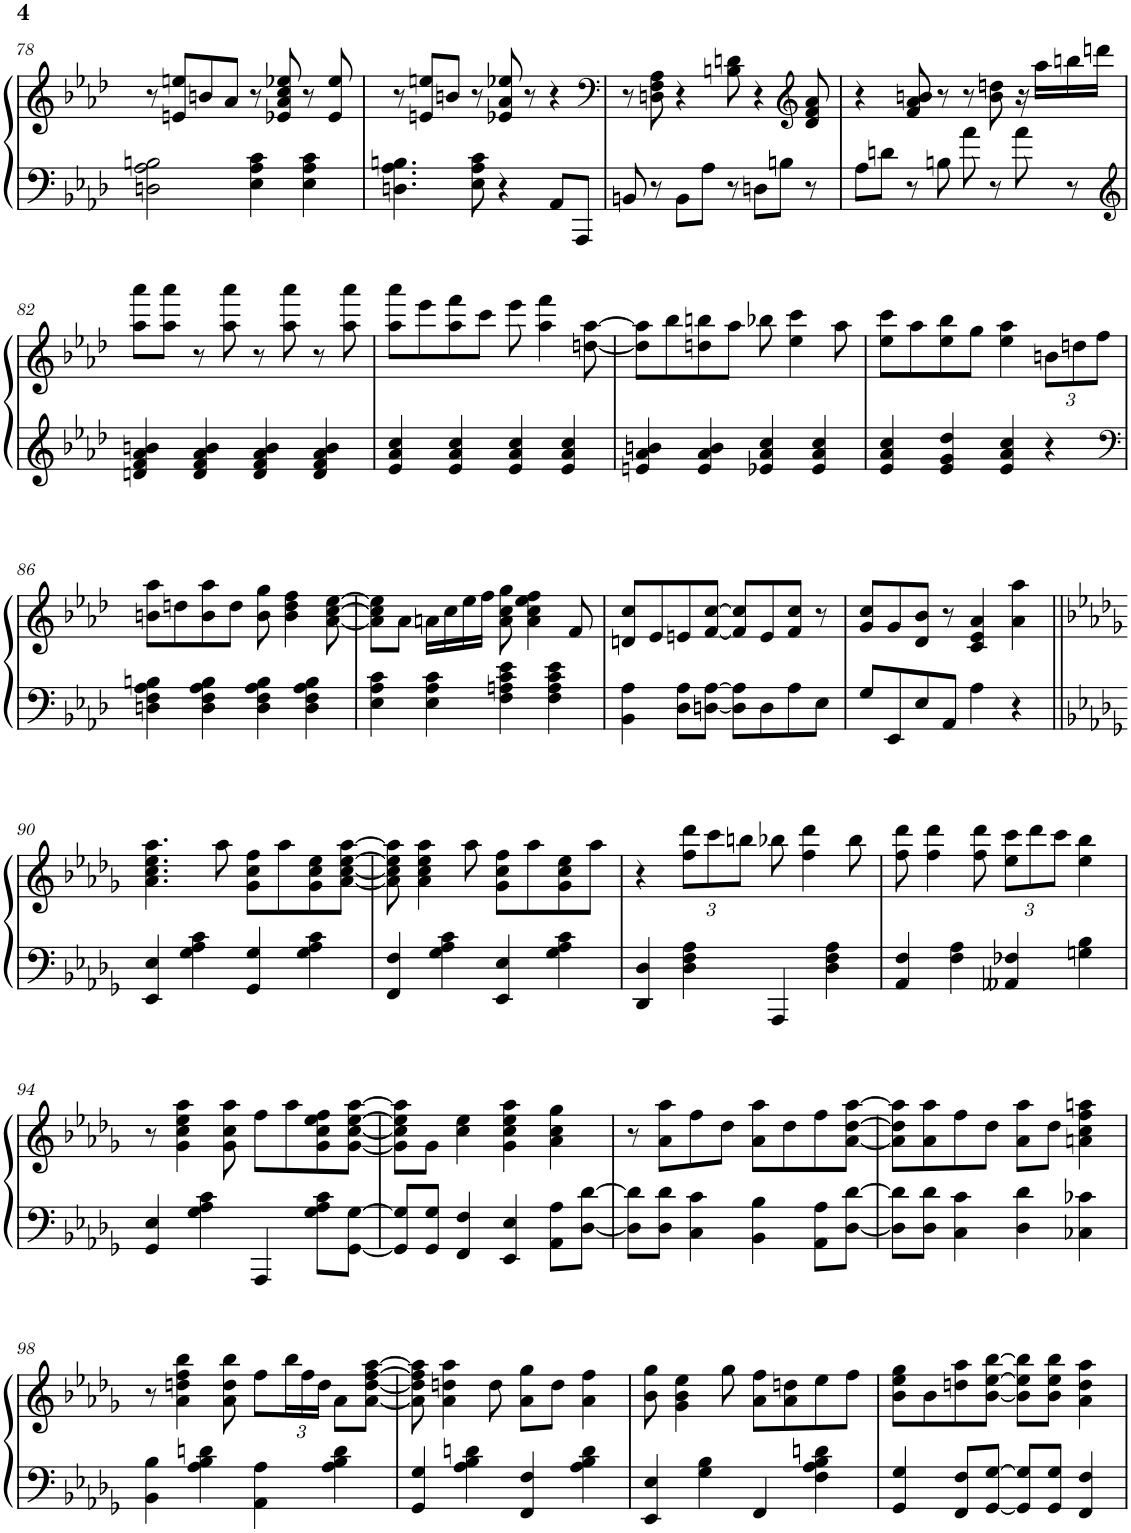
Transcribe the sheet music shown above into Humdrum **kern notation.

**kern	**kern
*part1	*part1
*staff2	*staff1
*I"Piano	*
*I'Pno.	*
!!LO:PB:g=z
*clefF4	*clefG2
*k[b-e-a-d-]	*k[b-e-a-d-]
*M4/4	*M4/4
=78	=78
2Dn\ 2A-\ 2Bn\	8r
.	8en/ 8een/L
.	8bn/
.	8a-/J
4E-\ 4A-\ 4c\	8r
.	8e-X/ 8a-/ 8cc/ 8ee-X/
4E-\ 4A-\ 4c\	8r
.	8e-/ 8ee-/
=79	=79
4.Dn\ 4.A-\ 4.Bn\	8r
.	8en/ 8een/L
.	8bn/J
8E-\ 8A-\ 8c\	8r
4r	8e-X/ 8a-/ 8ee-X/
.	8r
8AA-/L	4r
8AAA-/J	.
=80	=80
*	*clefF4
8BBn/	8r
8r	8Dn\ 8F\ 8A-\
8BB\L	4r
8A-\J	.
8r	8Bn\ 8dn\
8Dn\L	4r
8Bn\J	.
*	*clefG2
8r	8d/ 8f/ 8a-/
=81	=81
8A-\L	4r
8dn\J	.
8r	8f/ 8a-/ 8bn/
8Bn\	8r
8a-\	8r
8r	8b\ 8ddn\
8a-\	16r
.	16aa-\LL
8r	16bbn\
.	16dddn\JJ
!!LO:LB:g=z
=82	=82
*clefG2	*
4dn/ 4f/ 4a-/ 4bn/	8aa-\ 8aaa-\L
.	8aa-\ 8aaa-\J
4d/ 4f/ 4a-/ 4b/	8r
.	8aa-\ 8aaa-\
4d/ 4f/ 4a-/ 4b/	8r
.	8aa-\ 8aaa-\
4d/ 4f/ 4a-/ 4b/	8r
.	8aa-\ 8aaa-\
=83	=83
4e-/ 4a-/ 4cc/	8aa-\ 8aaa-\L
.	8eee-\
4e-/ 4a-/ 4cc/	8aa-\ 8fff\
.	8ccc\J
4e-/ 4a-/ 4cc/	8eee-\
.	4aa-\ 4fff\
4e-/ 4a-/ 4cc/	.
.	[8ddn\ [8aa-\
=84	=84
4en/ 4a-/ 4bn/	8dd\] 8aa-\]L
.	8bb-\
4e/ 4a-/ 4b/	8ddn\ 8bbn\
.	8aa-\J
4e-X/ 4a-/ 4cc/	8bb-X\
.	4ee-\ 4ccc\
4e-/ 4a-/ 4cc/	.
.	8aa-\
=85	=85
4e-/ 4a-/ 4cc/	8ee-\ 8ccc\L
.	8aa-\
4e-/ 4g/ 4dd-/	8ee-\ 8bb-\
.	8gg\J
4e-/ 4a-/ 4cc/	4ee-\ 4aa-\
*	*Xbrackettup
4r	12bn\L
.	12ddn\
.	12ff\J
!!LO:LB:g=z
=86	=86
*clefF4	*
4Dn\ 4F\ 4A-\ 4Bn\	8bn\ 8aa-\L
.	8ddn\
4D\ 4F\ 4A-\ 4B\	8b\ 8aa-\
.	8dd\J
4D\ 4F\ 4A-\ 4B\	8b\ 8gg\
.	4b\ 4dd\ 4ff\
4D\ 4F\ 4A-\ 4B\	.
.	[8a-\ [8cc\ [8ee-\
=87	=87
4E-\ 4A-\ 4c\	8a-\] 8cc\] 8ee-\]L
.	8a-\J
4E-\ 4A-\ 4c\	16an\LL
.	16cc\
.	16ee-\
.	16ff\JJ
4F\ 4An\ 4c\ 4e-\	8a\ 8cc\ 8gg\
.	4a\ 4cc\ 4ee-\ 4ff\
4F\ 4A\ 4c\ 4e-\	.
.	8f/
=88	=88
4BB-\ 4A-\	8dn/ 8cc/L
.	8e-/
8D-\ 8A-\L	8en/
[8Dn\ [8A-\J	[8f/ [8cc/J
8D\] 8A-\]L	8f/] 8cc/]L
8D\	8e/
8A-\	8f/ 8cc/J
8E-\J	8r
=89	=89
8G/L	8g/ 8cc/L
8EE-/	8g/
8E-/	8d-/ 8b-/J
8AA-/J	8r
4A-\	4c/ 4e-/ 4a-/
4r	4a-\ 4aa-\
!!LO:LB:g=z
=90||	=90||
*k[b-e-a-d-g-]	*k[b-e-a-d-g-]
4EE-/ 4E-/	4.a-\ 4.cc\ 4.ee-\ 4.aa-\
4G-\ 4A-\ 4c\	.
.	8aa-\
4GG-/ 4G-/	8g-\ 8cc\ 8ff\L
.	8aa-\
4G-\ 4A-\ 4c\	8g-\ 8cc\ 8ee-\
.	[8a-\ [8cc\ [8ee-\ [8aa-\J
=91	=91
4FF/ 4F/	8a-\] 8cc\] 8ee-\] 8aa-\]
.	4a-\ 4cc\ 4ee-\ 4aa-\
4G-\ 4A-\ 4c\	.
.	8aa-\
4EE-/ 4E-/	8g-\ 8cc\ 8ff\L
.	8aa-\
4G-\ 4A-\ 4c\	8g-\ 8cc\ 8ee-\
.	8aa-\J
=92	=92
4DD-/ 4D-/	4r
4D-\ 4F\ 4A-\	12ff\ 12ddd-\L
.	12ccc\
.	12bbn\J
4AAA-/	8bb-X\
.	4ff\ 4ddd-\
4D-\ 4F\ 4A-\	.
.	8bb-\
=93	=93
4AA-/ 4F/	8ff\ 8ddd-\
.	4ff\ 4ddd-\
4F\ 4A-\	.
.	8ff\ 8ddd-\
4AA--X/ 4F-X/	12ee-\ 12ccc\L
.	12ddd-\
.	12ccc\J
4Gn\ 4B-\	4ee-\ 4bb-\
!!LO:LB:g=z
=94	=94
4GG-/ 4E-/	8r
.	4g-\ 4cc\ 4ee-\ 4aa-\
4G-\ 4A-\ 4c\	.
.	8g-\ 8cc\ 8aa-\
4AAA-/	8ff\L
.	8aa-\
8G-\ 8A-\ 8c\L	8g-\ 8cc\ 8ee-\ 8ff\
[8GG-\ [8G-\J	[8g-\ [8cc\ [8ee-\ [8aa-\J
=95	=95
8GG-/] 8G-/]L	8g-\] 8cc\] 8ee-\] 8aa-\]L
8GG-/ 8G-/J	8g-\J
4FF/ 4F/	4cc\ 4ee-\
4EE-/ 4E-/	4g-\ 4cc\ 4ee-\ 4aa-\
8AA-\ 8A-\L	4a-\ 4cc\ 4gg-\
[8D-\ [8d-\J	.
=96	=96
8D-\] 8d-\]L	8r
8D-\ 8d-\J	8a-\ 8aa-\L
4C\ 4c\	8ff\
.	8dd-\J
4BB-\ 4B-\	8a-\ 8aa-\L
.	8dd-\
8AA-\ 8A-\L	8ff\
[8D-\ [8d-\J	[8a-\ [8dd-\ [8aa-\J
=97	=97
8D-\] 8d-\]L	8a-\] 8dd-\] 8aa-\]L
8D-\ 8d-\J	8a-\ 8aa-\
4C\ 4c\	8ff\
.	8dd-\J
4D-\ 4d-\	8a-\ 8aa-\L
.	8dd-\J
4C-X\ 4c-X\	4an\ 4cc\ 4ff\ 4aan\
!!LO:LB:g=z
=98	=98
4BB-\ 4B-\	8r
.	4a-\ 4ddn\ 4ff\ 4bb-\
4A-\ 4B-\ 4dn\	.
.	8a-\ 8dd\ 8bb-\
4AA-\ 4A-\	8ff\L
.	24bb-\L
.	24ff\
.	24dd\JJ
4A-\ 4B-\ 4d\	8a-\L
.	[8a-\ [8dd\ [8ff\ [8aa-\J
=99	=99
4GG-/ 4G-/	8a-\] 8dd\] 8ff\] 8aa-\]
.	4a-\ 4ddn\ 4aa-\
4A-\ 4B-\ 4dn\	.
.	8dd\
4FF/ 4F/	8a-\ 8gg-\L
.	8dd\J
4A-\ 4B-\ 4d\	4a-\ 4ff\
=100	=100
4EE-/ 4E-/	8b-\ 8gg-\
.	4g-\ 4b-\ 4ee-\
4G-\ 4B-\	.
.	8gg-\
4FF/	8a-\ 8ff\L
.	8a-\ 8ddn\
4F\ 4A-\ 4B-\ 4dn\	8ee-\
.	8ff\J
=101	=101
4GG-/ 4G-/	8b-\ 8ee-\ 8gg-\L
.	8b-\
8FF/ 8F/L	8ddn\ 8aa-\
[8GG-/ [8G-/J	[8b-\ [8ee-\ [8bb-\J
8GG-/] 8G-/]L	8b-\] 8ee-\] 8bb-\]L
8GG-/ 8G-/J	8b-\ 8ee-\ 8bb-\J
4FF/ 4F/	4a-\ 4dd\ 4aa-\
=	=
*-	*-
